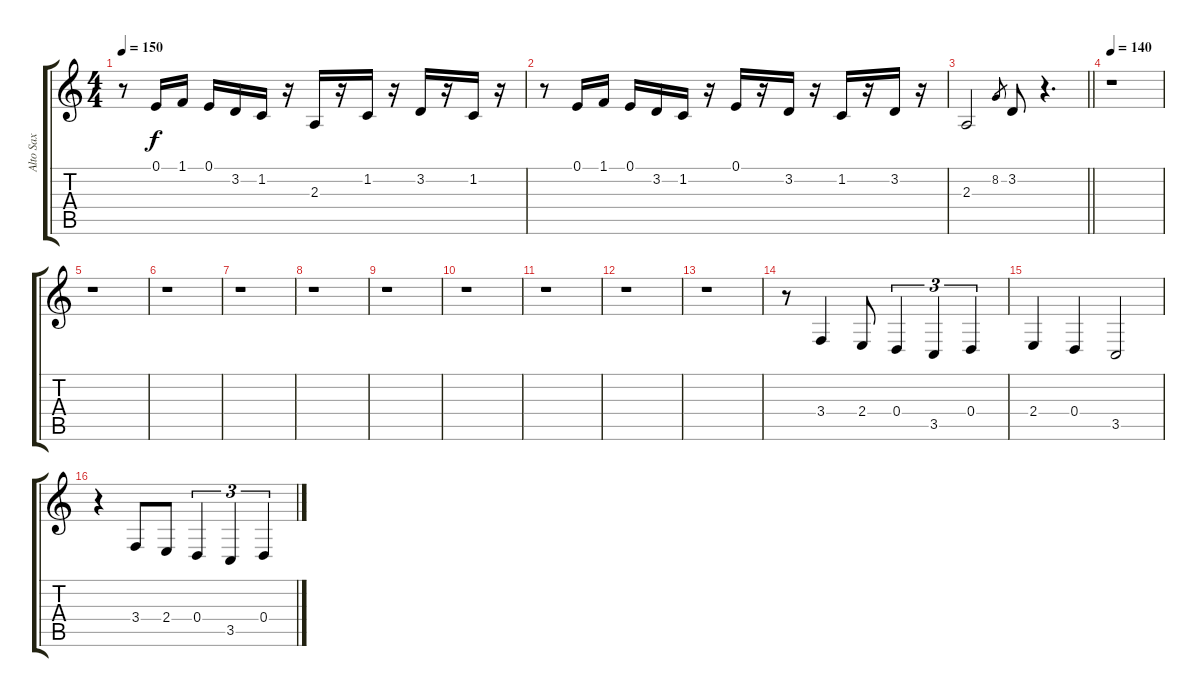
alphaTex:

\track ("Alto Sax" "Alto Sax") {instrument altosax}
\staff {score tabs}
\tuning (E4 B3 G3 D3 A2 E2) {hide}
\ts (4 4)
\tempo 150
\clef g2
\ks c
r.8{dy f} 0.1.16 1.1.16 0.1.16 3.2.16 1.2.16 r.16 2.3.16 r.16 1.2.16 r.16 3.2.16 r.16 1.2.16 r.16 |
r.8 0.1.16 1.1.16 0.1.16 3.2.16 1.2.16 r.16 0.1.16 r.16 3.2.16 r.16 1.2.16 r.16 3.2.16 r.16 |
\barLineRight lightlight
2.3.2 8.2.8{gr} 3.2.8 r.4{d} |
\tempo 140
r.1 |
r.1 |
r.1 |
r.1 |
r.1 |
r.1 |
r.1 |
r.1 |
r.1 |
r.1 |
r.8 3.4.4 2.4.8 0.4.4{tu (3 2)} 3.5.4{tu (3 2)} 0.4.4{tu (3 2)} |
2.4.4 0.4.4 3.5.2 |
r.4 3.4.8 2.4.8 0.4.4{tu (3 2)} 3.5.4{tu (3 2)} 0.4.4{tu (3 2)}
